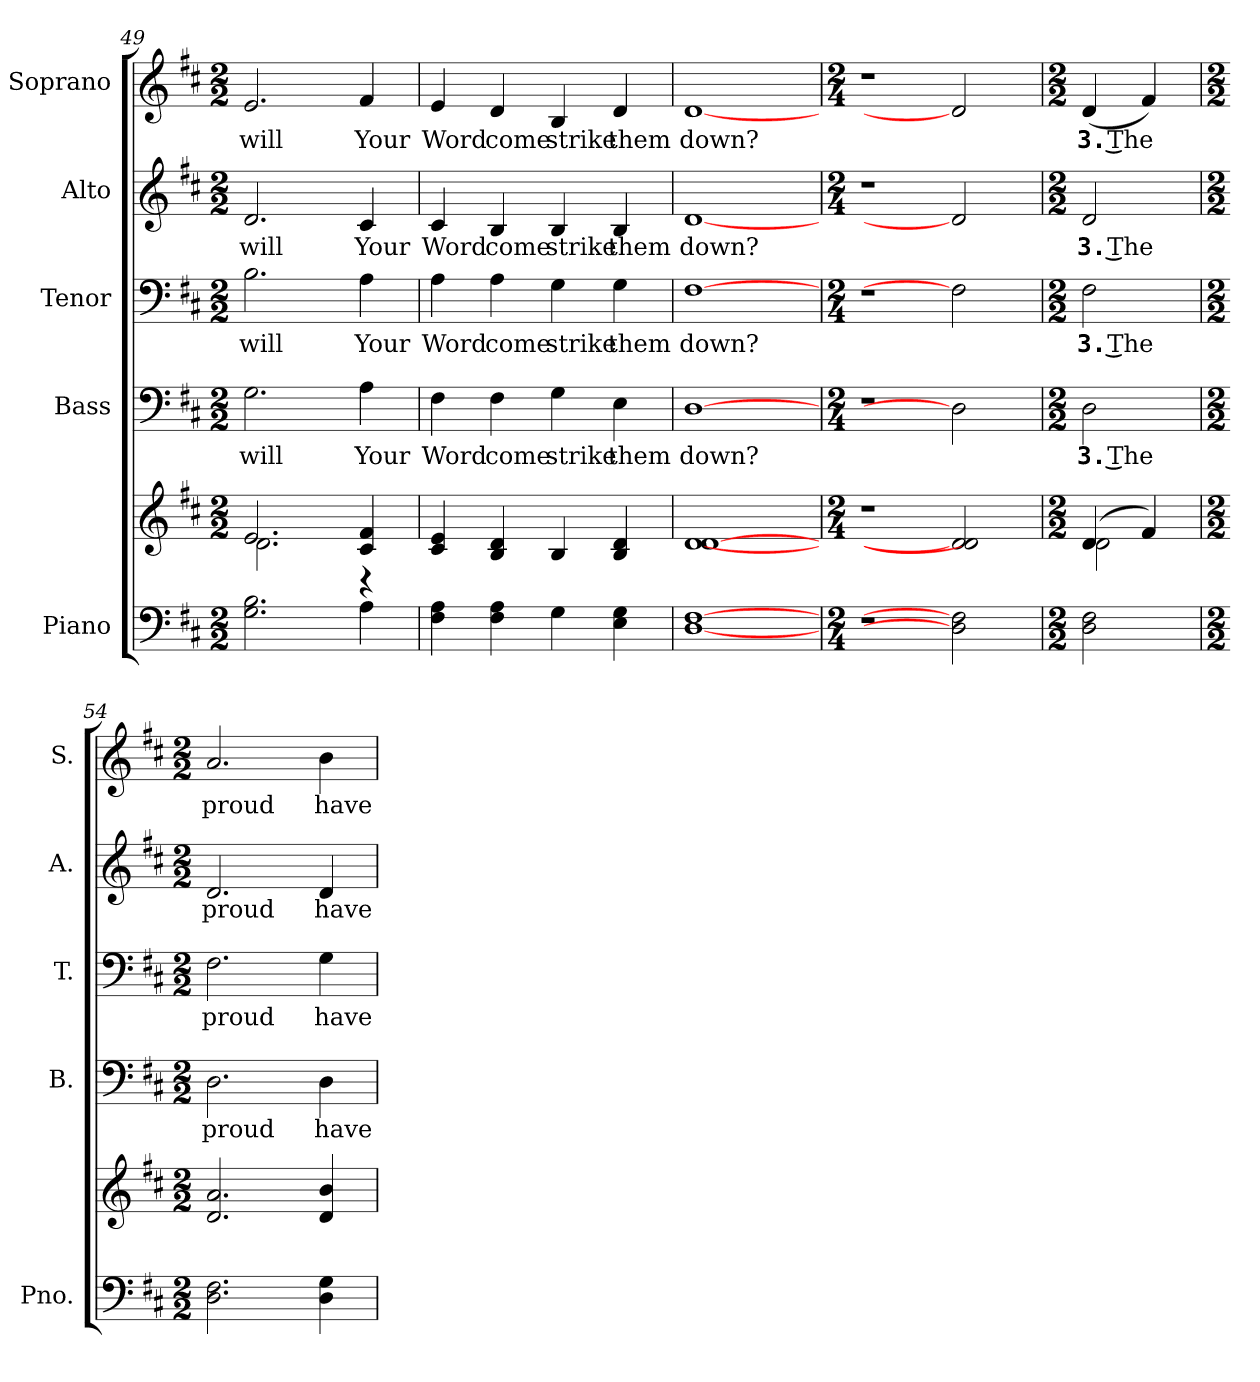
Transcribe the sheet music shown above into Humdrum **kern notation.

**kern	**kern	**kern	**text	**kern	**text	**kern	**text	**kern	**text
*part5	*part5	*part4	*part4	*part3	*part3	*part2	*part2	*part1	*part1
*staff6	*staff5	*staff4	*staff4	*staff3	*staff3	*staff2	*staff2	*staff1	*staff1
*I"Piano	*	*I"Bass	*	*I"Tenor	*	*I"Alto	*	*I"Soprano	*
*I'Pno.	*	*I'B.	*	*I'T.	*	*I'A.	*	*I'S.	*
*clefF4	*clefG2	*clefF4	*	*clefF4	*	*clefG2	*	*clefG2	*
*k[f#c#]	*k[f#c#]	*k[f#c#]	*	*k[f#c#]	*	*k[f#c#]	*	*k[f#c#]	*
*D:	*D:	*D:	*	*D:	*	*D:	*	*D:	*
*M2/2	*M2/2	*M2/2	*	*M2/2	*	*M2/2	*	*M2/2	*
=49	=49	=49	=49	=49	=49	=49	=49	=49	=49
*	*^	*	*	*	*	*	*	*	*
!	!	!	!	!LO:LY:b:color=#000000	!	!	!	!	!	!
!	!	!	!	!	!	!LO:LY:b:color=#000000	!	!	!	!
!	!	!	!	!	!	!	!	!LO:LY:b:color=#000000	!	!
!	!	!	!	!	!	!	!	!	!	!LO:LY:b:color=#000000
2.Gi\ 2.Bi	2.ei/	2.di\	2.Gi\	will	2.Bi\	will	2.di/	will	2.ei/	will
!	!	!	!	!LO:LY:b:color=#000000	!	!	!	!	!	!
!	!	!	!	!	!	!LO:LY:b:color=#000000	!	!	!	!
!	!	!	!	!	!	!	!	!LO:LY:b:color=#000000	!	!
!	!	!	!	!	!	!	!	!	!	!LO:LY:b:color=#000000
4Ai\	4c#i/ 4f#i	4r	4Ai\	Your	4Ai\	Your	4c#i/	Your	4f#i/	Your
*	*v	*v	*	*	*	*	*	*	*	*
=50	=50	=50	=50	=50	=50	=50	=50	=50	=50
*	*^	*	*	*	*	*	*	*	*
!	!	!	!	!LO:LY:b:color=#000000	!	!	!	!	!	!
*	*v	*v	*	*	*	*	*	*	*	*
*	*^	*	*	*	*	*	*	*	*
!	!	!	!	!	!	!LO:LY:b:color=#000000	!	!	!	!
*	*v	*v	*	*	*	*	*	*	*	*
*	*^	*	*	*	*	*	*	*	*
!	!	!	!	!	!	!	!	!LO:LY:b:color=#000000	!	!
*	*v	*v	*	*	*	*	*	*	*	*
*	*^	*	*	*	*	*	*	*	*
!	!	!	!	!	!	!	!	!	!	!LO:LY:b:color=#000000
*	*v	*v	*	*	*	*	*	*	*	*
4F#i\ 4Ai	4c#i/ 4ei	4F#i\	Word	4Ai\	Word	4c#i/	Word	4ei/	Word
!	!	!	!LO:LY:b:color=#000000	!	!	!	!	!	!
!	!	!	!	!	!LO:LY:b:color=#000000	!	!	!	!
!	!	!	!	!	!	!	!LO:LY:b:color=#000000	!	!
!	!	!	!	!	!	!	!	!	!LO:LY:b:color=#000000
4F#i\ 4Ai	4Bi/ 4di	4F#i\	come	4Ai\	come	4Bi/	come	4di/	come
!	!	!	!LO:LY:b:color=#000000	!	!	!	!	!	!
!	!	!	!	!	!LO:LY:b:color=#000000	!	!	!	!
!	!	!	!	!	!	!	!LO:LY:b:color=#000000	!	!
!	!	!	!	!	!	!	!	!	!LO:LY:b:color=#000000
4Gi\	4Bi/	4Gi\	strike	4Gi\	strike	4Bi/	strike	4Bi/	strike
!	!	!	!LO:LY:b:color=#000000	!	!	!	!	!	!
!	!	!	!	!	!LO:LY:b:color=#000000	!	!	!	!
!	!	!	!	!	!	!	!LO:LY:b:color=#000000	!	!
!	!	!	!	!	!	!	!	!	!LO:LY:b:color=#000000
4Ei\ 4Gi	4Bi/ 4di	4Ei\	them	4Gi\	them	4Bi/	them	4di/	them
=51	=51	=51	=51	=51	=51	=51	=51	=51	=51
!	!	!	!LO:LY:b:color=#000000	!	!	!	!	!	!
!	!	!	!	!	!LO:LY:b:color=#000000	!	!	!	!
!	!	!	!	!	!	!	!LO:LY:b:color=#000000	!	!
!	!	!	!	!	!	!	!	!	!LO:LY:b:color=#000000
[1Di [1F#i	[1di [1di	[1Di	down?	[1F#i	down?	[1di	down?	[1di	down?
!!LO:PB:g=z
=52	=52	=52	=52	=52	=52	=52	=52	=52	=52
*M2/4	*M2/4	*M2/4	*	*M2/4	*	*M2/4	*	*M2/4	*
!LO:N:vis=1	!LO:N:vis=1	!LO:N:vis=1	!	!LO:N:vis=1	!	!LO:N:vis=1	!	!LO:N:vis=1	!
2r	2r	2r	.	2r	.	2r	.	2r	.
2Di] 2F#i]	2di] 2di]	2Di]	.	2F#i]	.	2di]	.	2di]	.
=53	=53	=53	=53	=53	=53	=53	=53	=53	=53
*M2/2	*M2/2	*M2/2	*	*M2/2	*	*M2/2	*	*M2/2	*
*	*^	*	*	*	*	*	*	*	*
!	!	!	!	!LO:LY:b:color=#000000	!	!	!	!	!	!
!	!	!	!	!	!	!LO:LY:b:color=#000000	!	!	!	!
!	!	!	!	!	!	!	!	!LO:LY:b:color=#000000	!	!
!	!	!	!	!	!	!	!	!	!	!LO:LY:b:color=#000000
2Di\ 2F#i	(4di/	2di\	2Di\	3. The	2F#i\	3. The	2di/	3. The	(4di/	3. The
.	4f#i/)	.	.	.	.	.	.	.	4f#i/)	.
*	*v	*v	*	*	*	*	*	*	*	*
=54	=54	=54	=54	=54	=54	=54	=54	=54	=54
*M2/2	*M2/2	*M2/2	*	*M2/2	*	*M2/2	*	*M2/2	*
!	!	!	!LO:LY:b:color=#000000	!	!	!	!	!	!
!	!	!	!	!	!LO:LY:b:color=#000000	!	!	!	!
!	!	!	!	!	!	!	!LO:LY:b:color=#000000	!	!
!	!	!	!	!	!	!	!	!	!LO:LY:b:color=#000000
2.Di\ 2.F#i	2.di/ 2.ai	2.Di\	proud	2.F#i\	proud	2.di/	proud	2.ai/	proud
!	!	!	!LO:LY:b:color=#000000	!	!	!	!	!	!
!	!	!	!	!	!LO:LY:b:color=#000000	!	!	!	!
!	!	!	!	!	!	!	!LO:LY:b:color=#000000	!	!
!	!	!	!	!	!	!	!	!	!LO:LY:b:color=#000000
4Di\ 4Gi	4di/ 4bi	4Di\	have	4Gi\	have	4di/	have	4bi\	have
=	=	=	=	=	=	=	=	=	=
*-	*-	*-	*-	*-	*-	*-	*-	*-	*-
